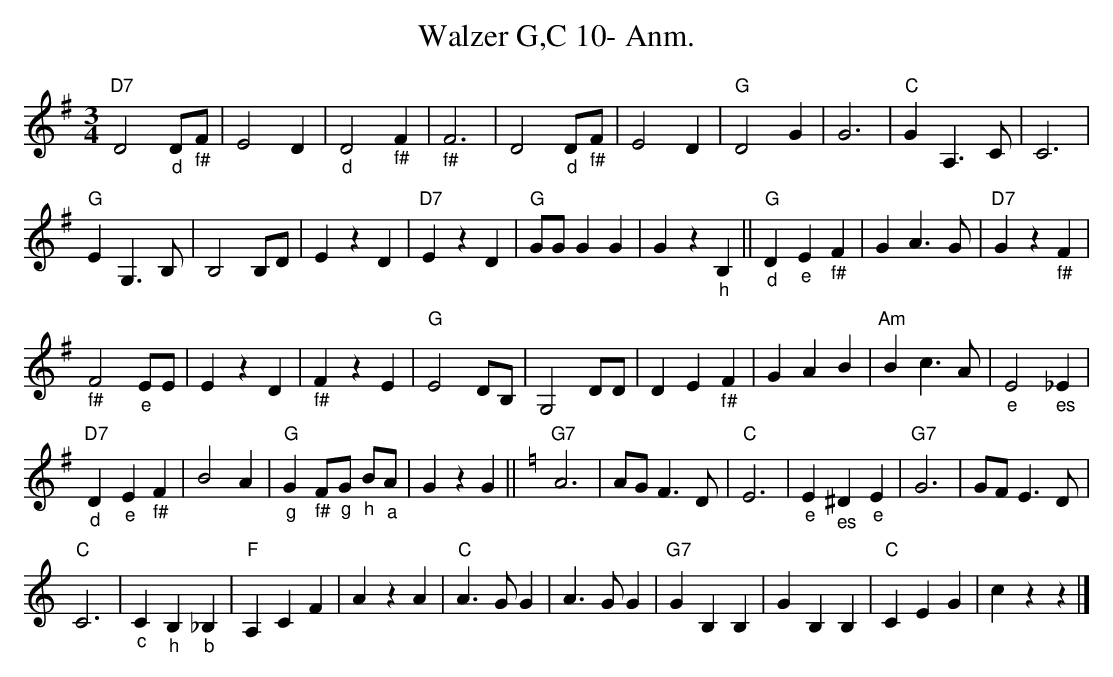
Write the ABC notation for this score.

X:1
T:Walzer G,C 10- Anm.
M:3/4
L:1/4
K:Gmaj
"D7"D2 "_d"D/2"_f#"F/2 | E2 D | "_d"D2 "_f#"F | "_f#"F3 | D2 "_d"D/2"_f#"F/2 | E2 D | "G"D2 G | G3 | "C"GA,>C | C3 |
"G"E G,>B, | B,2 B,/2D/2 | E z D | "D7"EzD | "G"G/2G/2 GG | G z "_h"B, || "G""_d"D"_e"E"_f#"F | GA>G | "D7"Gz"_f#"F |
"_f#"F2 "_e"E/2E/2 | EzD | "_f#"FzE | "G"E2 D/2B,/2 | G,2 D/2D/2 | DE"_f#"F | GAB | "Am"Bc>A | "_e"E2 "_es"_E |
"D7""_d"D"_e"E"_f#"F | B2A | "G""_g"G "_f#"F/2"_g"G/2 "_h"B/2"_a"A/2 | GzG || [K:Cmaj] "G7"A3 | A/2G/2 F>D | "C"E3 | "_e"E"_es"^D"_e"E | "G7"G3 | G/2F/2 E>D |
"C"C3 | "_c"C"_h"B,"_b"_B, | "F"A,CF | AzA | "C"A>G G | A>G G | "G7"GB,B, | GB,B, | "C"CEG | czz |]
